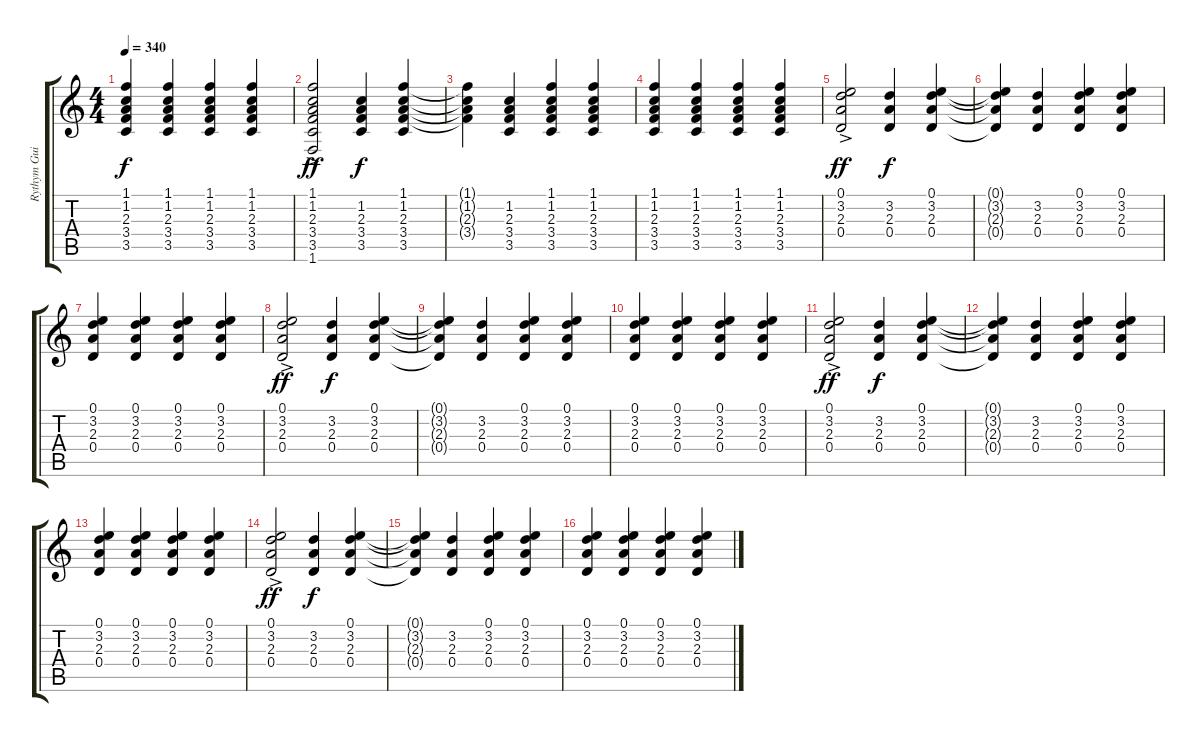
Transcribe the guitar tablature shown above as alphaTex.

\track ("Rythym Guitar" "Rythym Gui") {instrument acousticguitarsteel}
\staff {score tabs}
\tuning (E4 B3 G3 D3 A2 E2) {hide}
\ts (4 4)
\tempo 340
\clef g2
\ks c
(1.1 1.2 2.3 3.4 3.5).4{dy f} (1.1 1.2 2.3 3.4 3.5).4 (1.1 1.2 2.3 3.4 3.5).4 (1.1 1.2 2.3 3.4 3.5).4 |
(1.1{ac} 1.2 2.3 3.4 3.5 1.6).2{dy ff} (1.2 2.3 3.4 3.5).4{dy f} (1.1 1.2 2.3 3.4 3.5).4 |
(1.1{t} 1.2{t} 2.3{t} 3.4{t}).4 (1.2 2.3 3.4 3.5).4 (1.1 1.2 2.3 3.4 3.5).4 (1.1 1.2 2.3 3.4 3.5).4 |
(1.1 1.2 2.3 3.4 3.5).4 (1.1 1.2 2.3 3.4 3.5).4 (1.1 1.2 2.3 3.4 3.5).4 (1.1 1.2 2.3 3.4 3.5).4 |
(0.1{ac} 3.2 2.3 0.4).2{dy ff} (3.2 2.3 0.4).4{dy f} (0.1 3.2 2.3 0.4).4 |
(0.1{t} 3.2{t} 2.3{t} 0.4{t}).4 (3.2 2.3 0.4).4 (0.1 3.2 2.3 0.4).4 (0.1 3.2 2.3 0.4).4 |
(0.1 3.2 2.3 0.4).4 (0.1 3.2 2.3 0.4).4 (0.1 3.2 2.3 0.4).4 (0.1 3.2 2.3 0.4).4 |
(0.1{ac} 3.2 2.3 0.4).2{dy ff} (3.2 2.3 0.4).4{dy f} (0.1 3.2 2.3 0.4).4 |
(0.1{t} 3.2{t} 2.3{t} 0.4{t}).4 (3.2 2.3 0.4).4 (0.1 3.2 2.3 0.4).4 (0.1 3.2 2.3 0.4).4 |
(0.1 3.2 2.3 0.4).4 (0.1 3.2 2.3 0.4).4 (0.1 3.2 2.3 0.4).4 (0.1 3.2 2.3 0.4).4 |
(0.1{ac} 3.2{ac} 2.3{ac} 0.4{ac}).2{dy ff} (3.2 2.3 0.4).4{dy f} (0.1 3.2 2.3 0.4).4 |
(0.1{t} 3.2{t} 2.3{t} 0.4{t}).4 (3.2 2.3 0.4).4 (0.1 3.2 2.3 0.4).4 (0.1 3.2 2.3 0.4).4 |
(0.1 3.2 2.3 0.4).4 (0.1 3.2 2.3 0.4).4 (0.1 3.2 2.3 0.4).4 (0.1 3.2 2.3 0.4).4 |
(0.1{ac} 3.2{ac} 2.3{ac} 0.4{ac}).2{dy ff} (3.2 2.3 0.4).4{dy f} (0.1 3.2 2.3 0.4).4 |
(0.1{t} 3.2{t} 2.3{t} 0.4{t}).4 (3.2 2.3 0.4).4 (0.1 3.2 2.3 0.4).4 (0.1 3.2 2.3 0.4).4 |
(0.1 3.2 2.3 0.4).4 (0.1 3.2 2.3 0.4).4 (0.1 3.2 2.3 0.4).4 (0.1 3.2 2.3 0.4).4
